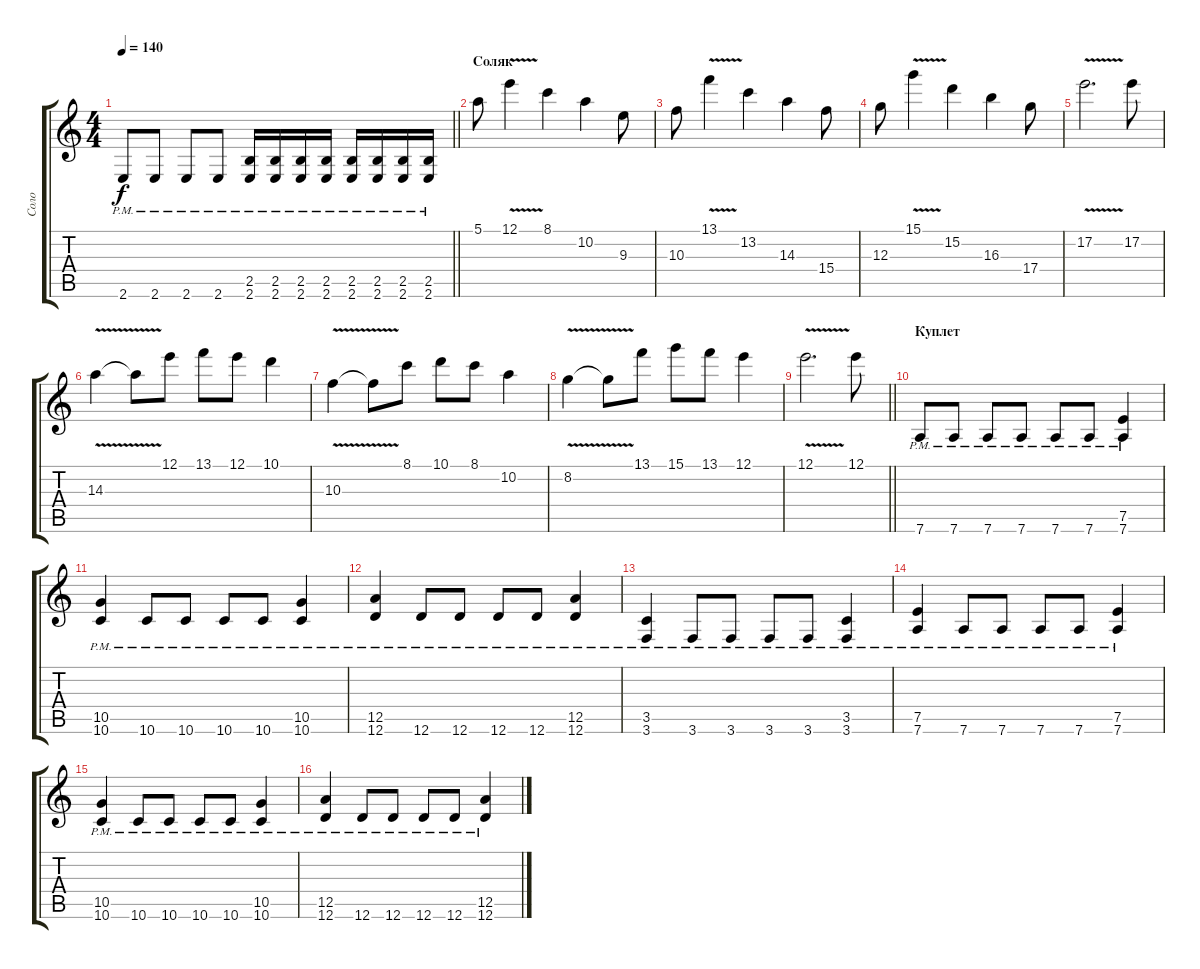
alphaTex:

\track ("Соло" "Соло") {instrument distortionguitar}
\staff {score tabs}
\tuning (E4 B3 G3 D3 A2 D2) {hide}
\ts (4 4)
\tempo 140
\clef g2
\barLineRight lightlight
\ks c
2.6{pm}.8{dy f} 2.6{pm}.8 2.6{pm}.8 2.6{pm}.8 (2.5{pm} 2.6{pm}).16 (2.5{pm} 2.6{pm}).16 (2.5{pm} 2.6{pm}).16 (2.5{pm} 2.6{pm}).16 (2.5{pm} 2.6{pm}).16 (2.5{pm} 2.6{pm}).16 (2.5{pm} 2.6{pm}).16 (2.5{pm} 2.6{pm}).16 |
\section ("" "Соляк")
5.1.8{balance 8} 12.1{v}.4 8.1.4 10.2.4 9.3.8 |
10.3.8 13.1{v}.4 13.2.4 14.3.4 15.4.8 |
12.3.8 15.1{v}.4 15.2.4 16.3.4 17.4.8 |
17.2{v}.2{d} 17.2.8 |
14.3{v}.4 14.3{t}.8 12.1.8 13.1.8 12.1.8 10.1.4 |
10.3{v}.4 10.3{t}.8 8.1.8 10.1.8 8.1.8 10.2.4 |
8.2{v}.4 8.2{t}.8 13.1.8 15.1.8 13.1.8 12.1.4 |
\barLineRight lightlight
12.1{v}.2{d} 12.1.8 |
\section ("" "Куплет")
7.6{pm}.8{balance 12} 7.6{pm}.8 7.6{pm}.8 7.6{pm}.8 7.6{pm}.8 7.6{pm}.8 (7.5 7.6{pm}).4 |
(10.5 10.6{pm}).4 10.6{pm}.8 10.6{pm}.8 10.6{pm}.8 10.6{pm}.8 (10.5 10.6{pm}).4 |
(12.5 12.6{pm}).4 12.6{pm}.8 12.6{pm}.8 12.6{pm}.8 12.6{pm}.8 (12.5 12.6{pm}).4 |
(3.5 3.6{pm}).4 3.6{pm}.8 3.6{pm}.8 3.6{pm}.8 3.6{pm}.8 (3.5 3.6{pm}).4 |
(7.5 7.6{pm}).4 7.6{pm}.8 7.6{pm}.8 7.6{pm}.8 7.6{pm}.8 (7.5 7.6{pm}).4 |
(10.5 10.6{pm}).4 10.6{pm}.8 10.6{pm}.8 10.6{pm}.8 10.6{pm}.8 (10.5 10.6{pm}).4 |
(12.5 12.6{pm}).4 12.6{pm}.8 12.6{pm}.8 12.6{pm}.8 12.6{pm}.8 (12.5 12.6{pm}).4
